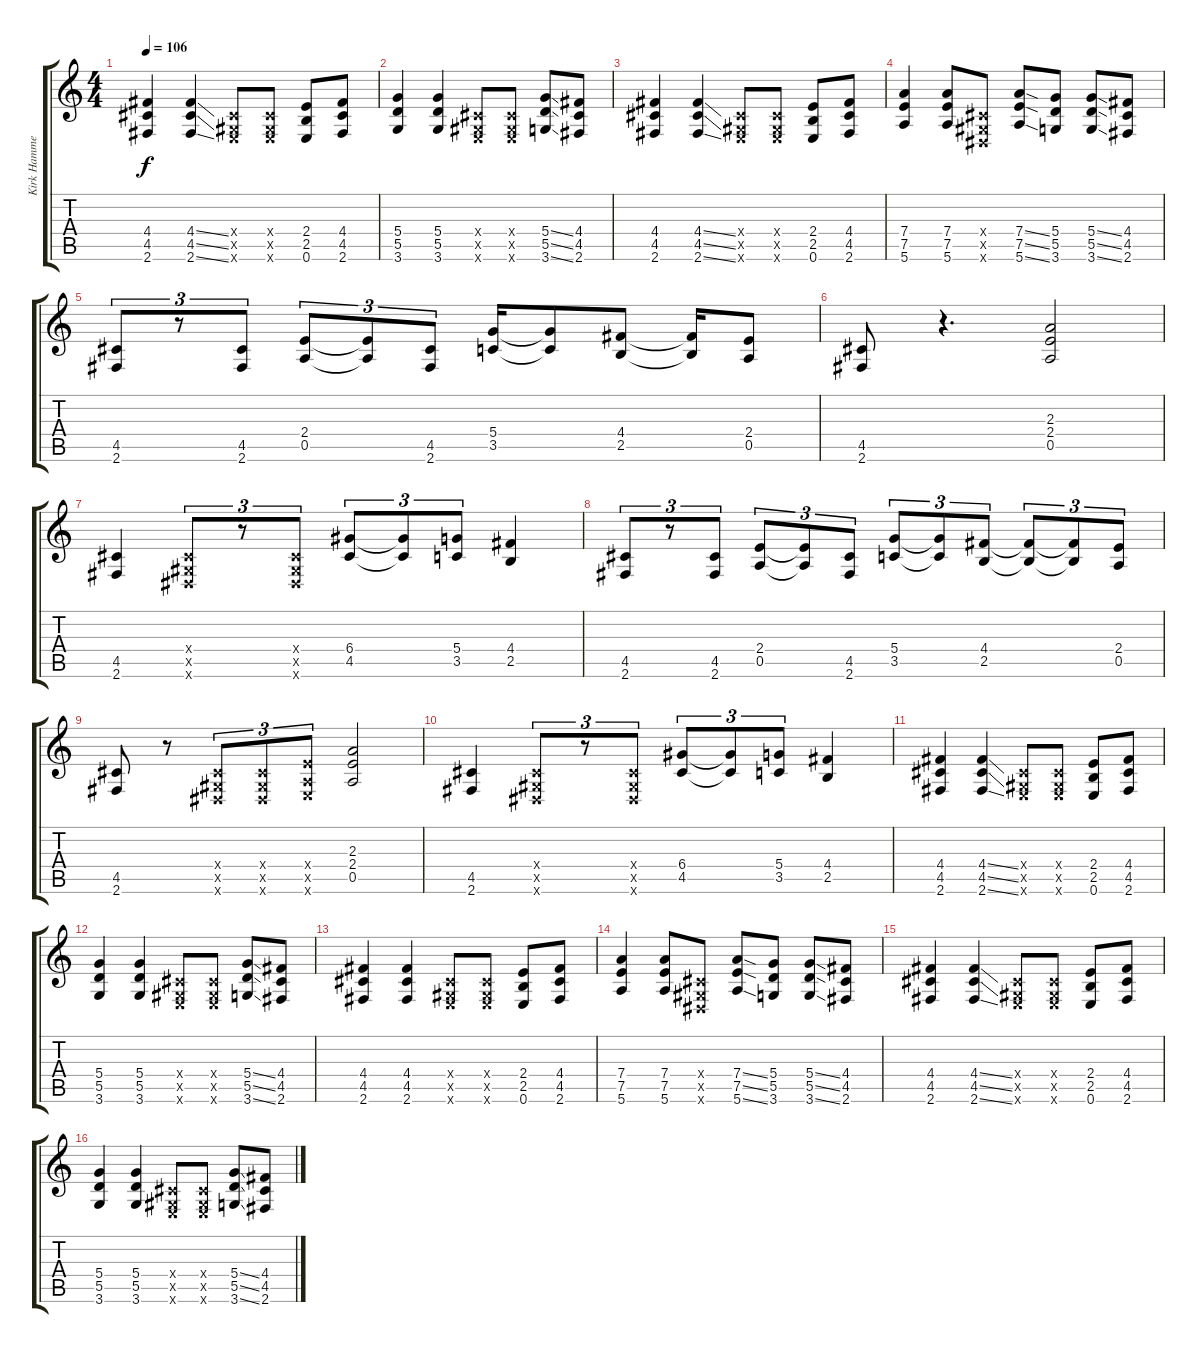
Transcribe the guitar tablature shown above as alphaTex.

\track ("Kirk Hammet" "Kirk Hamme") {instrument distortionguitar}
\staff {score tabs}
\tuning (E4 B3 G3 D3 A2 E2) {hide}
\ts (4 4)
\tempo 106
\clef g2
\ks c
(4.4 4.5 2.6).4{dy f} (4.4{ss} 4.5{ss} 2.6{ss}).4 (-1.4{x} -1.5{x} 0.6{x}).8 (-1.4{x} -1.5{x} 0.6{x}).8 (2.4 2.5 0.6).8 (4.4 4.5 2.6).8 |
(5.4 5.5 3.6).4 (5.4 5.5 3.6).4 (-1.4{x} -1.5{x} 0.6{x}).8 (-1.4{x} -1.5{x} 0.6{x}).8 (5.4{ss} 5.5{ss} 3.6{ss}).8 (4.4 4.5 2.6).8 |
(4.4 4.5 2.6).4 (4.4{ss} 4.5{ss} 2.6{ss}).4 (-1.4{x} -1.5{x} 0.6{x}).8 (-1.4{x} -1.5{x} 0.6{x}).8 (2.4 2.5 0.6).8 (4.4 4.5 2.6).8 |
(7.4 7.5 5.6).4 (7.4 7.5 5.6).8 (-1.4{x} -1.5{x} -1.6{x}).8 (7.4{ss} 7.5{ss} 5.6{ss}).8 (5.4 5.5 3.6).8 (5.4{ss} 5.5{ss} 3.6{ss}).8 (4.4 4.5 2.6).8 |
(4.5 2.6).8{tu (3 2)} r.8{tu (3 2)} (4.5 2.6).8{tu (3 2)} (2.4 0.5).8{tu (3 2)} (2.4{t} 0.5{t}).8{tu (3 2)} (4.5 2.6).8{tu (3 2)} (5.4 3.5).16 (5.4{t} 3.5{t}).8 (4.4 2.5).8 (4.4{t} 2.5{t}).16 (2.4 0.5).8 |
(4.5 2.6).8 r.4{d} (2.3 2.4 0.5).2 |
(4.5 2.6).4 (-1.4{x} -1.5{x} -1.6{x}).8{tu (3 2)} r.8{tu (3 2)} (-1.4{x} -1.5{x} -1.6{x}).8{tu (3 2)} (6.4 4.5).8{tu (3 2)} (6.4{t} 4.5{t}).8{tu (3 2)} (5.4 3.5).8{tu (3 2)} (4.4 2.5).4 |
(4.5 2.6).8{tu (3 2)} r.8{tu (3 2)} (4.5 2.6).8{tu (3 2)} (2.4 0.5).8{tu (3 2)} (2.4{t} 0.5{t}).8{tu (3 2)} (4.5 2.6).8{tu (3 2)} (5.4 3.5).8{tu (3 2)} (5.4{t} 3.5{t}).8{tu (3 2)} (4.4 2.5).8{tu (3 2)} (4.4{t} 2.5{t}).8{tu (3 2)} (4.4{t} 2.5{t}).8{tu (3 2)} (2.4 0.5).8{tu (3 2)} |
(4.5 2.6).8 r.8 (-1.4{x} -1.5{x} -1.6{x}).8{tu (3 2)} (-1.4{x} -1.5{x} -1.6{x}).8{tu (3 2)} (2.4{x} 0.5{x} 0.6{x}).8{tu (3 2)} (2.3 2.4 0.5).2 |
(4.5 2.6).4 (-1.4{x} -1.5{x} -1.6{x}).8{tu (3 2)} r.8{tu (3 2)} (-1.4{x} -1.5{x} -1.6{x}).8{tu (3 2)} (6.4 4.5).8{tu (3 2)} (6.4{t} 4.5{t}).8{tu (3 2)} (5.4 3.5).8{tu (3 2)} (4.4 2.5).4 |
(4.4 4.5 2.6).4 (4.4{ss} 4.5{ss} 2.6{ss}).4 (-1.4{x} -1.5{x} 0.6{x}).8 (-1.4{x} -1.5{x} 0.6{x}).8 (2.4 2.5 0.6).8 (4.4 4.5 2.6).8 |
(5.4 5.5 3.6).4 (5.4 5.5 3.6).4 (-1.4{x} -1.5{x} 0.6{x}).8 (-1.4{x} -1.5{x} 0.6{x}).8 (5.4{ss} 5.5{ss} 3.6{ss}).8 (4.4 4.5 2.6).8 |
(4.4 4.5 2.6).4 (4.4 4.5 2.6).4 (-1.4{x} -1.5{x} 0.6{x}).8 (-1.4{x} -1.5{x} 0.6{x}).8 (2.4 2.5 0.6).8 (4.4 4.5 2.6).8 |
(7.4 7.5 5.6).4 (7.4 7.5 5.6).8 (-1.4{x} -1.5{x} -1.6{x}).8 (7.4{ss} 7.5{ss} 5.6{ss}).8 (5.4 5.5 3.6).8 (5.4{ss} 5.5{ss} 3.6{ss}).8 (4.4 4.5 2.6).8 |
(4.4 4.5 2.6).4 (4.4{ss} 4.5{ss} 2.6{ss}).4 (-1.4{x} -1.5{x} 0.6{x}).8 (-1.4{x} -1.5{x} 0.6{x}).8 (2.4 2.5 0.6).8 (4.4 4.5 2.6).8 |
(5.4 5.5 3.6).4 (5.4 5.5 3.6).4 (-1.4{x} -1.5{x} 0.6{x}).8 (-1.4{x} -1.5{x} 0.6{x}).8 (5.4{ss} 5.5{ss} 3.6{ss}).8 (4.4 4.5 2.6).8
